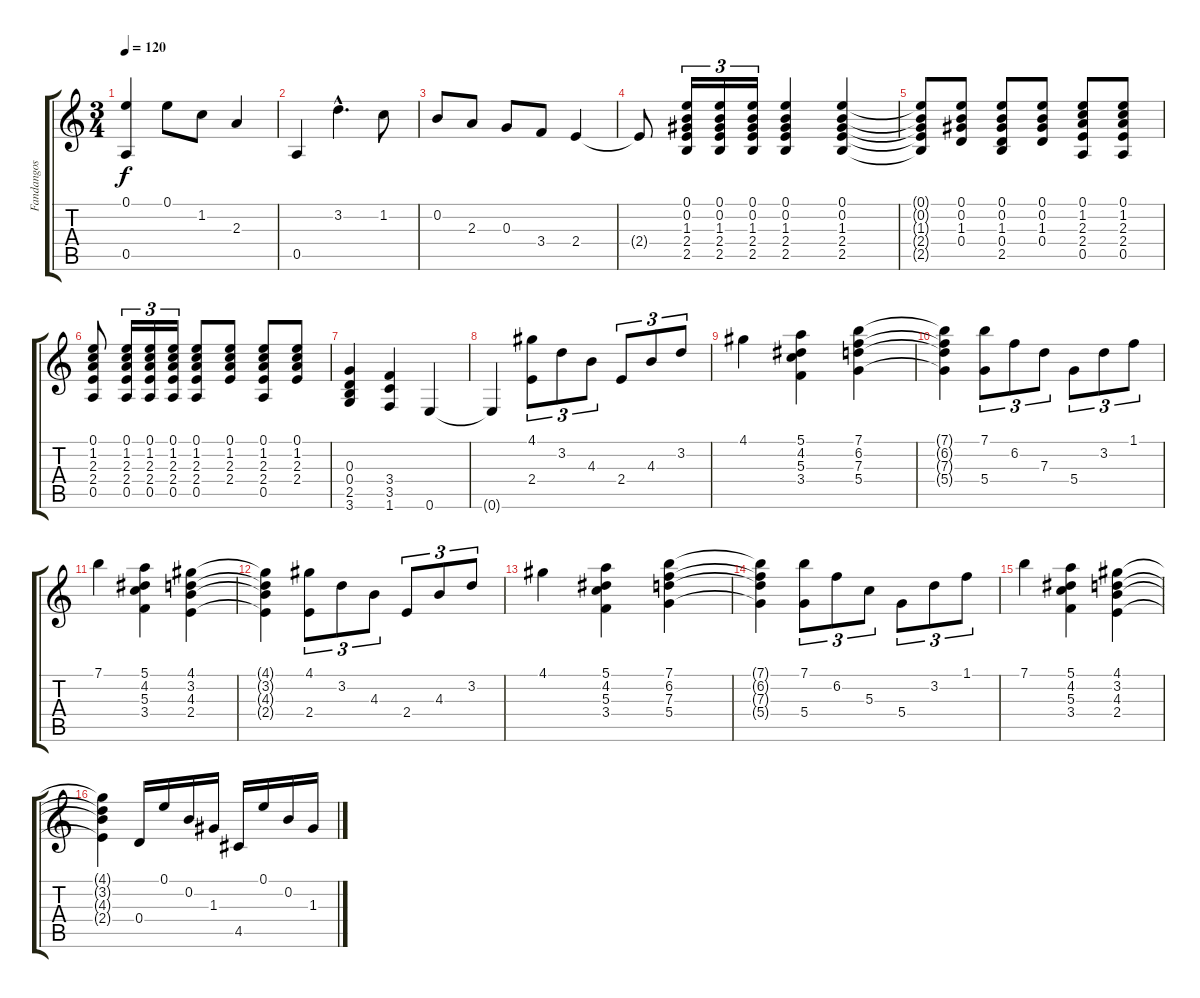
\track ("Fandangos" "Fandangos") {instrument acousticguitarnylon}
\staff {score tabs}
\tuning (E4 B3 G3 D3 A2 E2) {hide}
\ts (3 4)
\tempo 120
\clef g2
\ks c
(0.1 0.5).4{dy f} 0.1.8 1.2.8 2.3.4 |
0.5.4 3.2{hac}.4{d} 1.2.8 |
0.2.8 2.3.8 0.3.8 3.4.8 2.4.4 |
2.4{t}.8 (0.1 0.2 1.3 2.4 2.5).16{tu (3 2)} (0.1 0.2 1.3 2.4 2.5).16{tu (3 2)} (0.1 0.2 1.3 2.4 2.5).16{tu (3 2)} (0.1 0.2 1.3 2.4 2.5).4 (0.1 0.2 1.3 2.4 2.5).4 |
(0.1{t} 0.2{t} 1.3{t} 2.4{t} 2.5{t}).8 (0.1 0.2 1.3 0.4).8 (0.1 0.2 1.3 0.4 2.5).8 (0.1 0.2 1.3 0.4).8 (0.1 1.2 2.3 2.4 0.5).8 (0.1 1.2 2.3 2.4 0.5).8 |
(0.1 1.2 2.3 2.4 0.5).8 (0.1 1.2 2.3 2.4 0.5).16{tu (3 2)} (0.1 1.2 2.3 2.4 0.5).16{tu (3 2)} (0.1 1.2 2.3 2.4 0.5).16{tu (3 2)} (0.1 1.2 2.3 2.4 0.5).8 (0.1 1.2 2.3 2.4).8 (0.1 1.2 2.3 2.4 0.5).8 (0.1 1.2 2.3 2.4).8 |
(0.3 0.4 2.5 3.6).4 (3.4 3.5 1.6).4 0.6.4 |
0.6{t}.4 (4.1 2.4).8{tu (3 2)} 3.2.8{tu (3 2)} 4.3.8{tu (3 2)} 2.4.8{tu (3 2)} 4.3.8{tu (3 2)} 3.2.8{tu (3 2)} |
4.1.4 (5.1 4.2 5.3 3.4).4 (7.1 6.2 7.3 5.4).4 |
(7.1{t} 6.2{t} 7.3{t} 5.4{t}).4 (7.1 5.4).8{tu (3 2)} 6.2.8{tu (3 2)} 7.3.8{tu (3 2)} 5.4.8{tu (3 2)} 3.2.8{tu (3 2)} 1.1.8{tu (3 2)} |
7.1.4 (5.1 4.2 5.3 3.4).4 (4.1 3.2 4.3 2.4).4 |
(4.1{t} 3.2{t} 4.3{t} 2.4{t}).4 (4.1 2.4).8{tu (3 2)} 3.2.8{tu (3 2)} 4.3.8{tu (3 2)} 2.4.8{tu (3 2)} 4.3.8{tu (3 2)} 3.2.8{tu (3 2)} |
4.1.4 (5.1 4.2 5.3 3.4).4 (7.1 6.2 7.3 5.4).4 |
(7.1{t} 6.2{t} 7.3{t} 5.4{t}).4 (7.1 5.4).8{tu (3 2)} 6.2.8{tu (3 2)} 5.3.8{tu (3 2)} 5.4.8{tu (3 2)} 3.2.8{tu (3 2)} 1.1.8{tu (3 2)} |
7.1.4 (5.1 4.2 5.3 3.4).4 (4.1 3.2 4.3 2.4).4 |
(4.1{t} 3.2{t} 4.3{t} 2.4{t}).4 0.4.16 0.1.16 0.2.16 1.3.16 4.5.16 0.1.16 0.2.16 1.3.16
